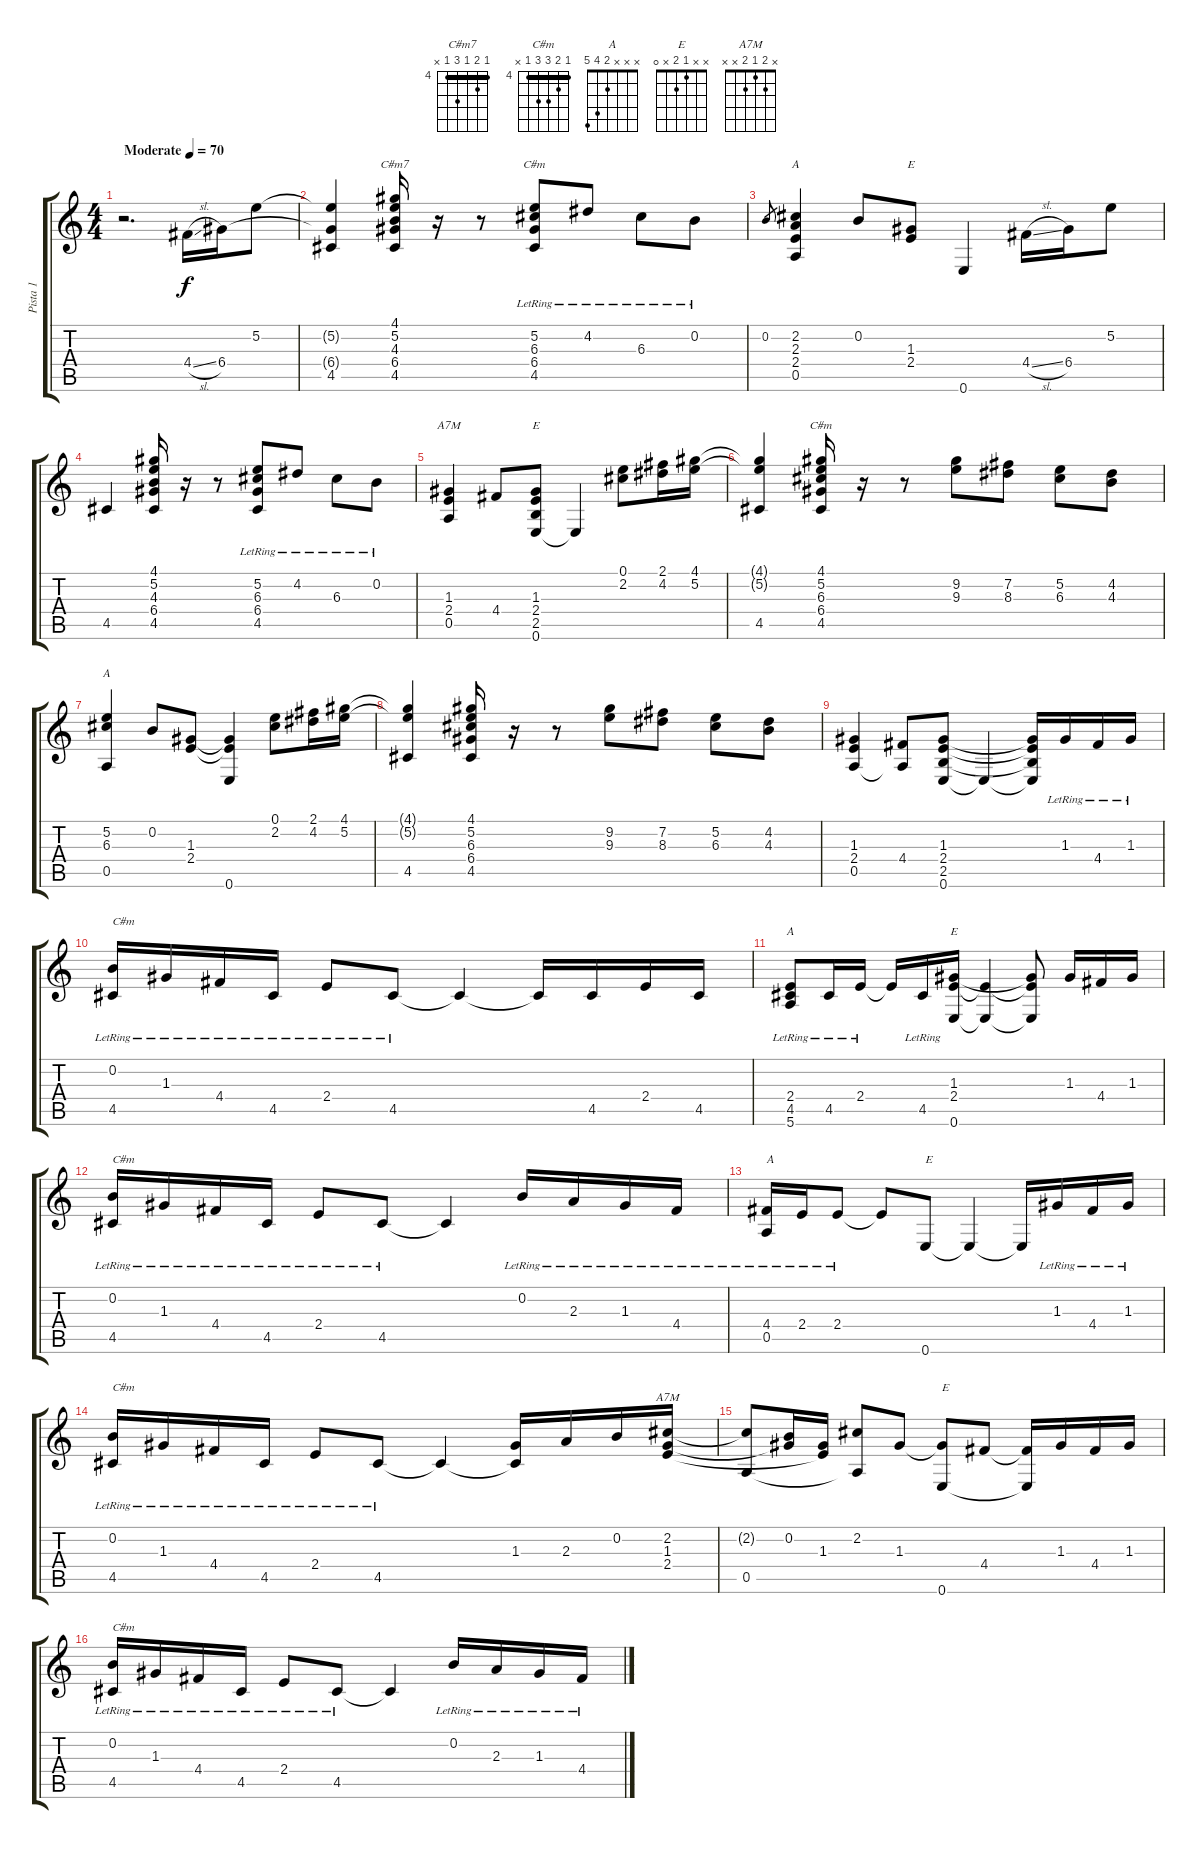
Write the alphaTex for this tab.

\track ("Pista 1" "Pista 1") {instrument acousticguitarsteel}
\staff {score tabs}
\tuning (E4 B3 G3 D3 A2 E2) {hide}
\chord ("C#m7" 4 5 4 6 4 x) {firstfret 4 barre 4}
\chord ("C#m" x 5 6 6 4 x) {firstfret 4}
\chord ("A" x 2 2 2 0 x)
\chord ("E" x x 1 2 x x)
\chord ("A7M" x x 1 2 0 x)
\chord ("E" x x 1 2 2 0)
\chord ("C#m" 4 5 6 6 4 x) {firstfret 4 barre 4}
\chord ("A" x 5 6 x 0 x) {firstfret 5}
\chord ("A" x x x 2 4 5)
\chord ("E" x x 1 2 x 0)
\chord ("A7M" x 2 1 2 x x)
\ts (4 4)
\tempo (70 "Moderate")
\clef g2
\ks c
r.2{d dy f instrument acousticguitarsteel} 4.4{sl}.16 6.4.16 5.2.8 |
(5.2{t} 6.4{t} 4.5).4 (4.1 5.2 4.3 6.4 4.5).16{ch "C#m7"} r.16 r.8 (5.2{lr} 6.3{lr} 6.4{lr} 4.5{lr}).8{ch "C#m"} 4.2{lr}.8 6.3{lr}.8 0.2{lr}.8 |
0.2.8{gr} (2.2 2.3 2.4 0.5).4{ch "A"} 0.2.8 (1.3 2.4).8{ch "E"} 0.6.4 4.4{sl}.16 6.4.16 5.2.8 |
4.5.4 (4.1 5.2 4.3 6.4 4.5).16 r.16 r.8 (5.2{lr} 6.3{lr} 6.4{lr} 4.5{lr}).8 4.2{lr}.8 6.3{lr}.8 0.2{lr}.8 |
(1.3 2.4 0.5).4{ch "A7M"} 4.4.8 (1.3 2.4 2.5 0.6).8{ch "E"} 0.6{t}.4 (0.1 2.2).8 (2.1 4.2).16 (4.1 5.2).16 |
(4.1{t} 5.2{t} 4.5).4 (4.1 5.2 6.3 6.4 4.5).16{ch "C#m"} r.16 r.8 (9.2 9.3).8 (7.2 8.3).8 (5.2 6.3).8 (4.2 4.3).8 |
(5.2 6.3 0.5).4{ch "A"} 0.2.8 (1.3 2.4).8 (1.3{t} 2.4{t} 0.6).4 (0.1 2.2).8 (2.1 4.2).16 (4.1 5.2).16 |
(4.1{t} 5.2{t} 4.5).4 (4.1 5.2 6.3 6.4 4.5).16 r.16 r.8 (9.2 9.3).8 (7.2 8.3).8 (5.2 6.3).8 (4.2 4.3).8 |
(1.3 2.4 0.5).4 (4.4 0.5{t}).8 (1.3 2.4 2.5 0.6).8 0.6{t}.4 (1.3{t} 2.4{t} 2.5{t} 0.6{t}).16 1.3{lr}.16 4.4{lr}.16 1.3{lr}.16 |
(0.2{lr} 4.5{lr}).16{txt "C#m"} 1.3{lr}.16 4.4{lr}.16 4.5{lr}.16 2.4{lr}.8 4.5{lr}.8 4.5{t}.4 4.5{t}.16 4.5.16 2.4.16 4.5.16 |
(2.4{lr} 4.5{lr} 5.6{lr}).8{ch "A"} 4.5{lr}.16 2.4{lr}.16 2.4{t}.16 4.5{lr}.16 (1.3 2.4 0.6).16{ch "E"} (2.4{t} 0.6{t}).4 (1.3{t} 2.4{t} 0.6{t}).8 1.3.16 4.4.16 1.3.16 |
(0.2{lr} 4.5{lr}).16{txt "C#m"} 1.3{lr}.16 4.4{lr}.16 4.5{lr}.16 2.4{lr}.8 4.5{lr}.8 4.5{t}.4 0.2{lr}.16 2.3{lr}.16 1.3{lr}.16 4.4{lr}.16 |
(4.4{lr} 0.5{lr}).16{txt "A"} 2.4{lr}.16 2.4{lr}.8 2.4{t}.8 0.6.8{txt "E"} 0.6{t}.4 0.6{t}.16 1.3{lr}.16 4.4{lr}.16 1.3{lr}.16 |
(0.2{lr} 4.5{lr}).16{txt "C#m"} 1.3{lr}.16 4.4{lr}.16 4.5{lr}.16 2.4{lr}.8 4.5{lr}.8 4.5{t}.4 (1.3 4.5{t}).16 2.3.16 0.2.16 (2.2 1.3 2.4).16{ch "A7M"} |
(2.2{t} 0.5).8 (0.2 1.3{t}).16 (1.3 2.4{t}).16 (2.2 0.5{t}).8 1.3.8 (1.3{t} 0.6).8{txt "E"} 4.4.8 (4.4{t} 0.6{t}).16 1.3.16 4.4.16 1.3.16 |
(0.2{lr} 4.5{lr}).16{txt "C#m"} 1.3{lr}.16 4.4{lr}.16 4.5{lr}.16 2.4{lr}.8 4.5{lr}.8 4.5{t}.4 0.2{lr}.16 2.3{lr}.16 1.3{lr}.16 4.4{lr}.16
